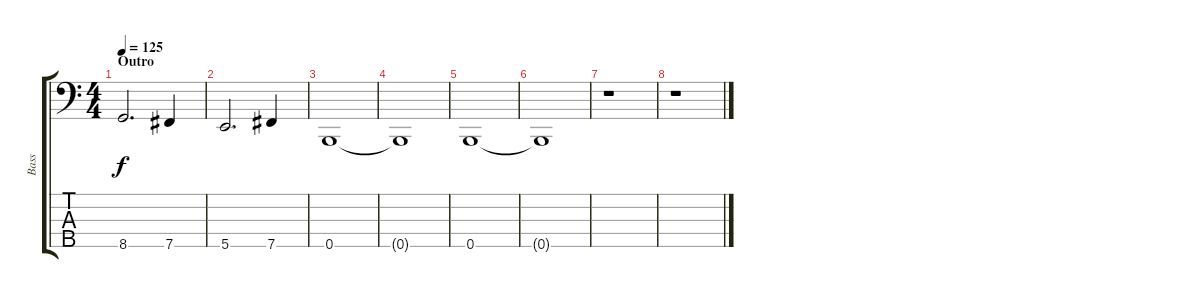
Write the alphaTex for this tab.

\track ("Bass" "Bass") {instrument electricbassfinger}
\staff {score tabs}
\tuning (G2 D2 A1 E1 B0) {hide}
\ts (4 4)
\section ("" "Outro")
\tempo 125
\clef f4
\ks c
8.5.2{d dy f} 7.5.4 |
5.5.2{d} 7.5.4 |
0.5.1 |
0.5{t}.1 |
0.5.1 |
0.5{t}.1 |
r.1 |
r.1
